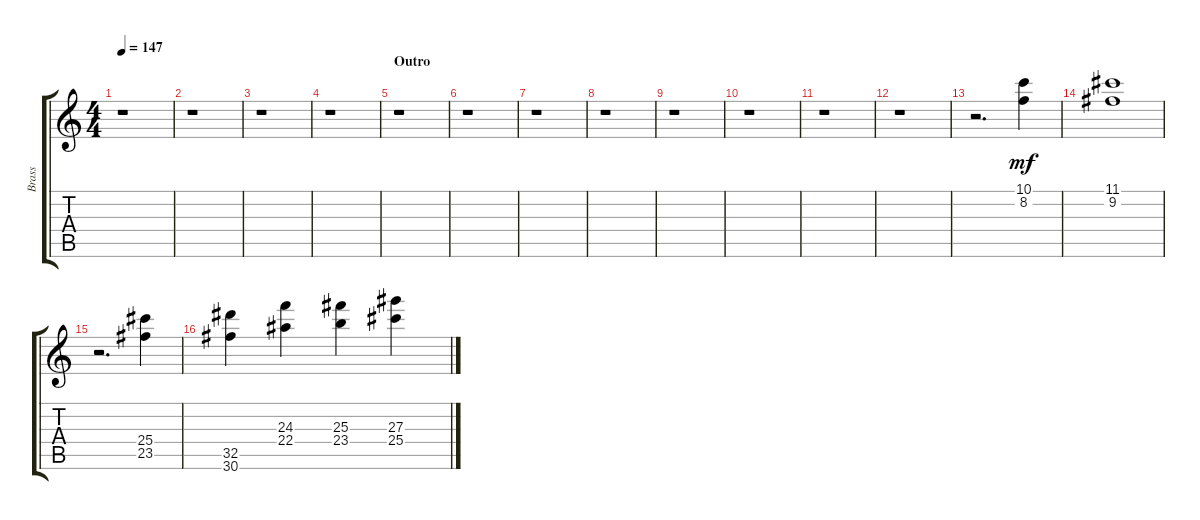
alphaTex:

\track ("Brass" "Brass") {instrument electricguitarclean}
\staff {score tabs}
\tuning (D4 A3 F3 C3 G2 C2) {hide}
\ts (4 4)
\tempo 147
\clef g2
\ks aminor
r.1{dy mf} |
r.1 |
r.1 |
r.1 |
\section ("" "Outro")
r.1 |
r.1 |
r.1 |
r.1 |
r.1 |
r.1 |
r.1 |
r.1 |
r.2{d} (10.1 8.2).4 |
(11.1 9.2).1 |
r.2{d} (25.4 23.5).4 |
(32.5 30.6).4 (24.3 22.4).4 (25.3 23.4).4 (27.3 25.4).4
